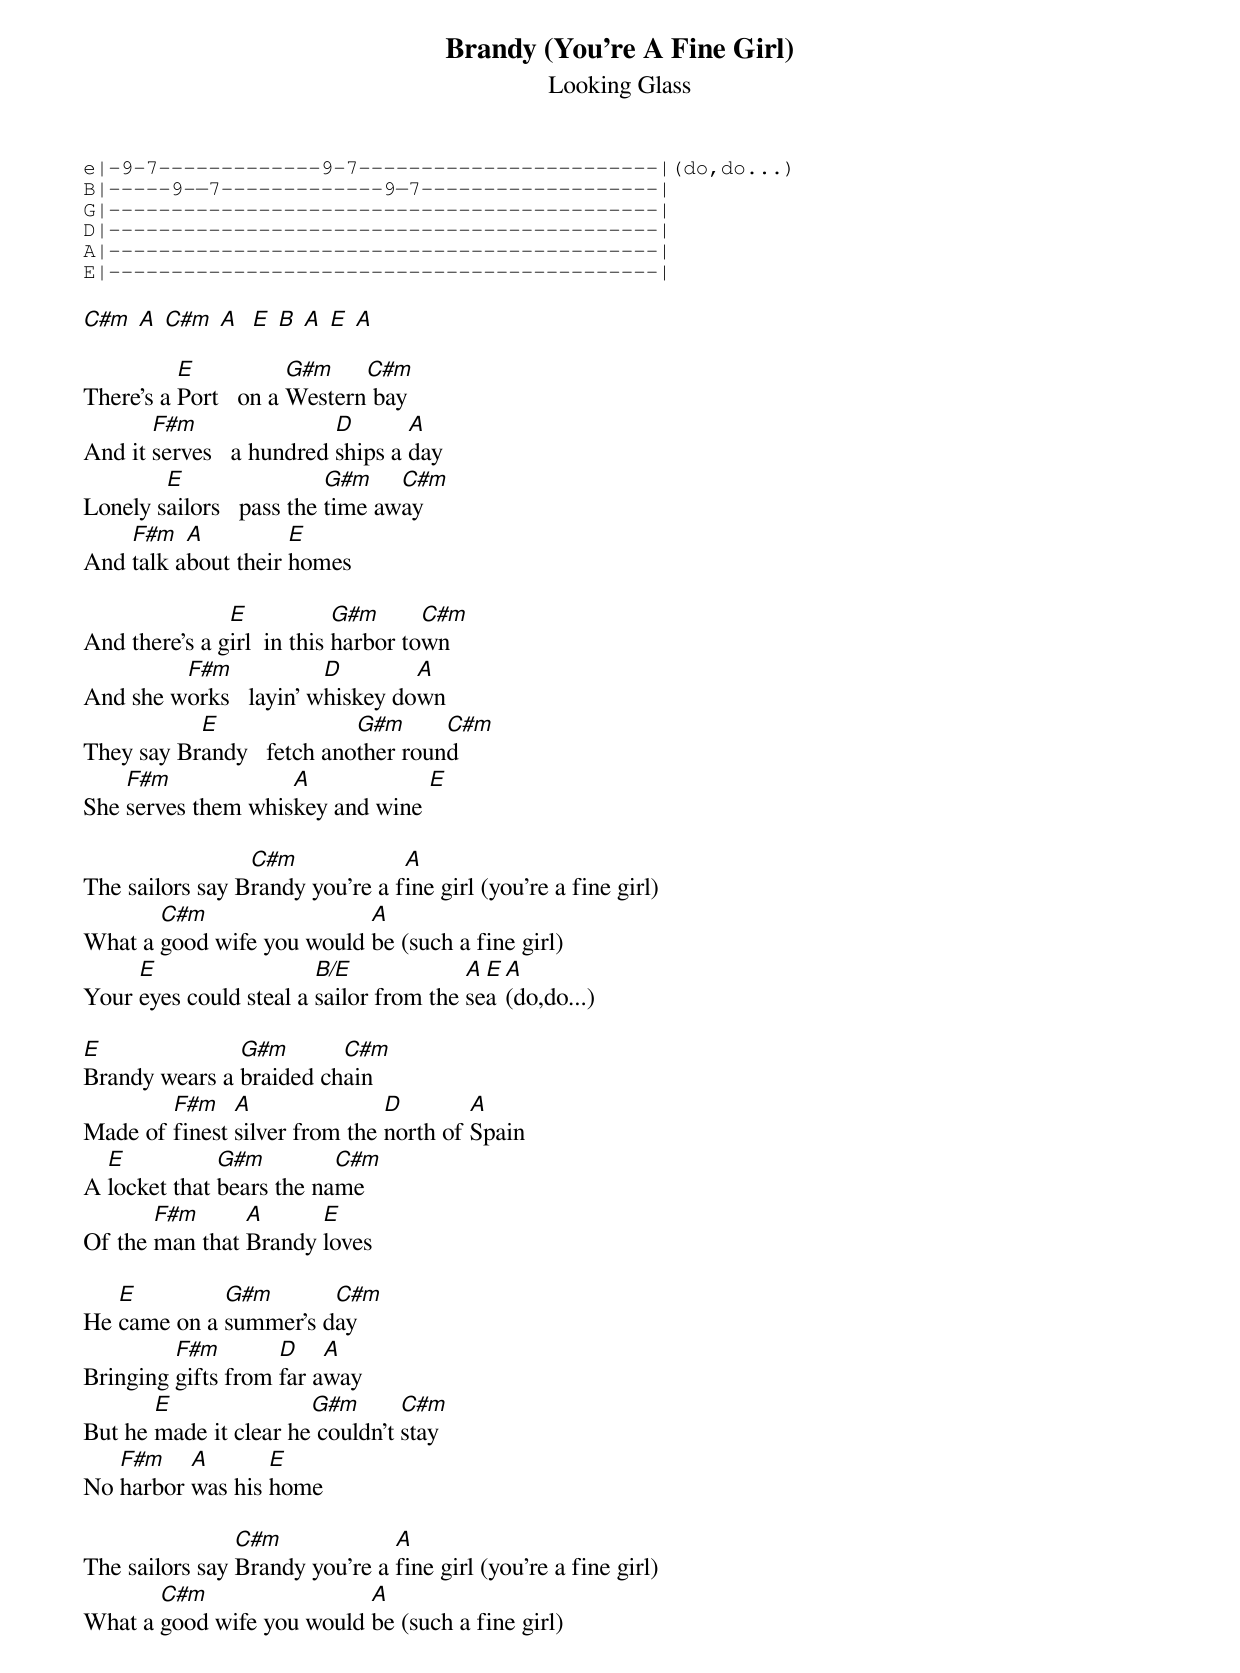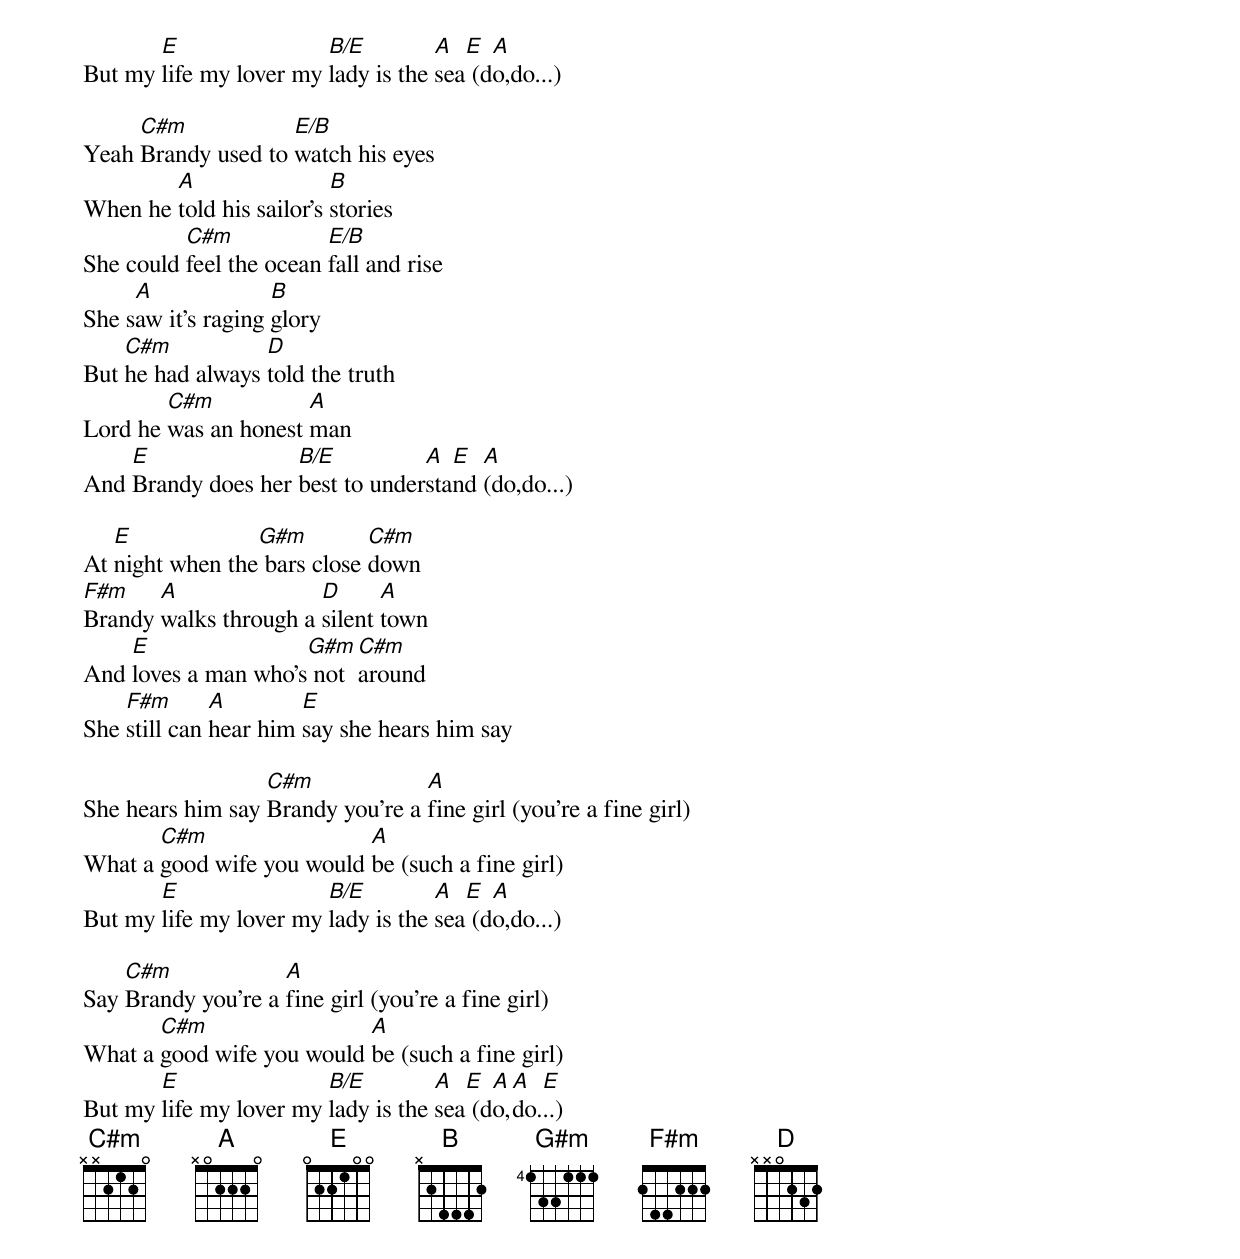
{title: Brandy (You’re A Fine Girl)}
{subtitle: Looking Glass}

{sot}
e|-9-7-------------9-7------------------------|(do,do...)
B|-----9-—7-------------9—7-------------------|
G|--------------------------------------------|
D|--------------------------------------------|
A|--------------------------------------------|
E|--------------------------------------------|
{eot}

[C#m] [A] [C#m] [A]  [E] [B] [A] [E] [A]

There's a [E]Port   on a [G#m]Western[C#m] bay
And it [F#m]serves   a hundred [D]ships a [A]day
Lonely s[E]ailors   pass the [G#m]time aw[C#m]ay
And [F#m]talk a[A]bout their [E]homes

And there's a g[E]irl  in this [G#m]harbor to[C#m]wn
And she w[F#m]orks   layin' w[D]hiskey do[A]wn
They say Br[E]andy   fetch ano[G#m]ther roun[C#m]d
She [F#m]serves them whis[A]key and wine [E]

The sailors say B[C#m]randy you're a f[A]ine girl (you’re a fine girl)
What a [C#m]good wife you would [A]be (such a fine girl)
Your [E]eyes could steal a [B/E]sailor from the [A]se[E]a [A](do,do...)

[E]Brandy wears a [G#m]braided ch[C#m]ain
Made of [F#m]finest [A]silver from the [D]north of [A]Spain
A [E]locket that [G#m]bears the na[C#m]me
Of the [F#m]man that [A]Brandy [E]loves

He [E]came on a [G#m]summer's d[C#m]ay
Bringing [F#m]gifts from [D]far a[A]way
But he [E]made it clear he[G#m] couldn't [C#m]stay
No [F#m]harbor [A]was his [E]home

The sailors say [C#m]Brandy you're a [A]fine girl (you’re a fine girl)
What a [C#m]good wife you would [A]be (such a fine girl)
But my [E]life my lover my [B/E]lady is the [A]sea[E] (d[A]o,do...)

Yeah [C#m]Brandy used to [E/B]watch his eyes
When he [A]told his sailor's [B]stories
She could [C#m]feel the ocean [E/B]fall and rise
She s[A]aw it's raging [B]glory
But [C#m]he had always [D]told the truth
Lord he [C#m]was an honest [A]man
And [E]Brandy does her [B/E]best to under[A]sta[E]nd [A](do,do...)

At [E]night when the[G#m] bars close [C#m]down
[F#m]Brandy [A]walks through a [D]silent [A]town
And [E]loves a man who's[G#m] not [C#m]around
She [F#m]still can [A]hear him [E]say she hears him say

She hears him say [C#m]Brandy you're a [A]fine girl (you’re a fine girl)
What a [C#m]good wife you would [A]be (such a fine girl)
But my [E]life my lover my [B/E]lady is the [A]sea[E] (d[A]o,do...)

Say [C#m]Brandy you're a [A]fine girl (you’re a fine girl)
What a [C#m]good wife you would [A]be (such a fine girl)
But my [E]life my lover my [B/E]lady is the [A]sea[E] (d[A]o,[A]do.[E]..)
